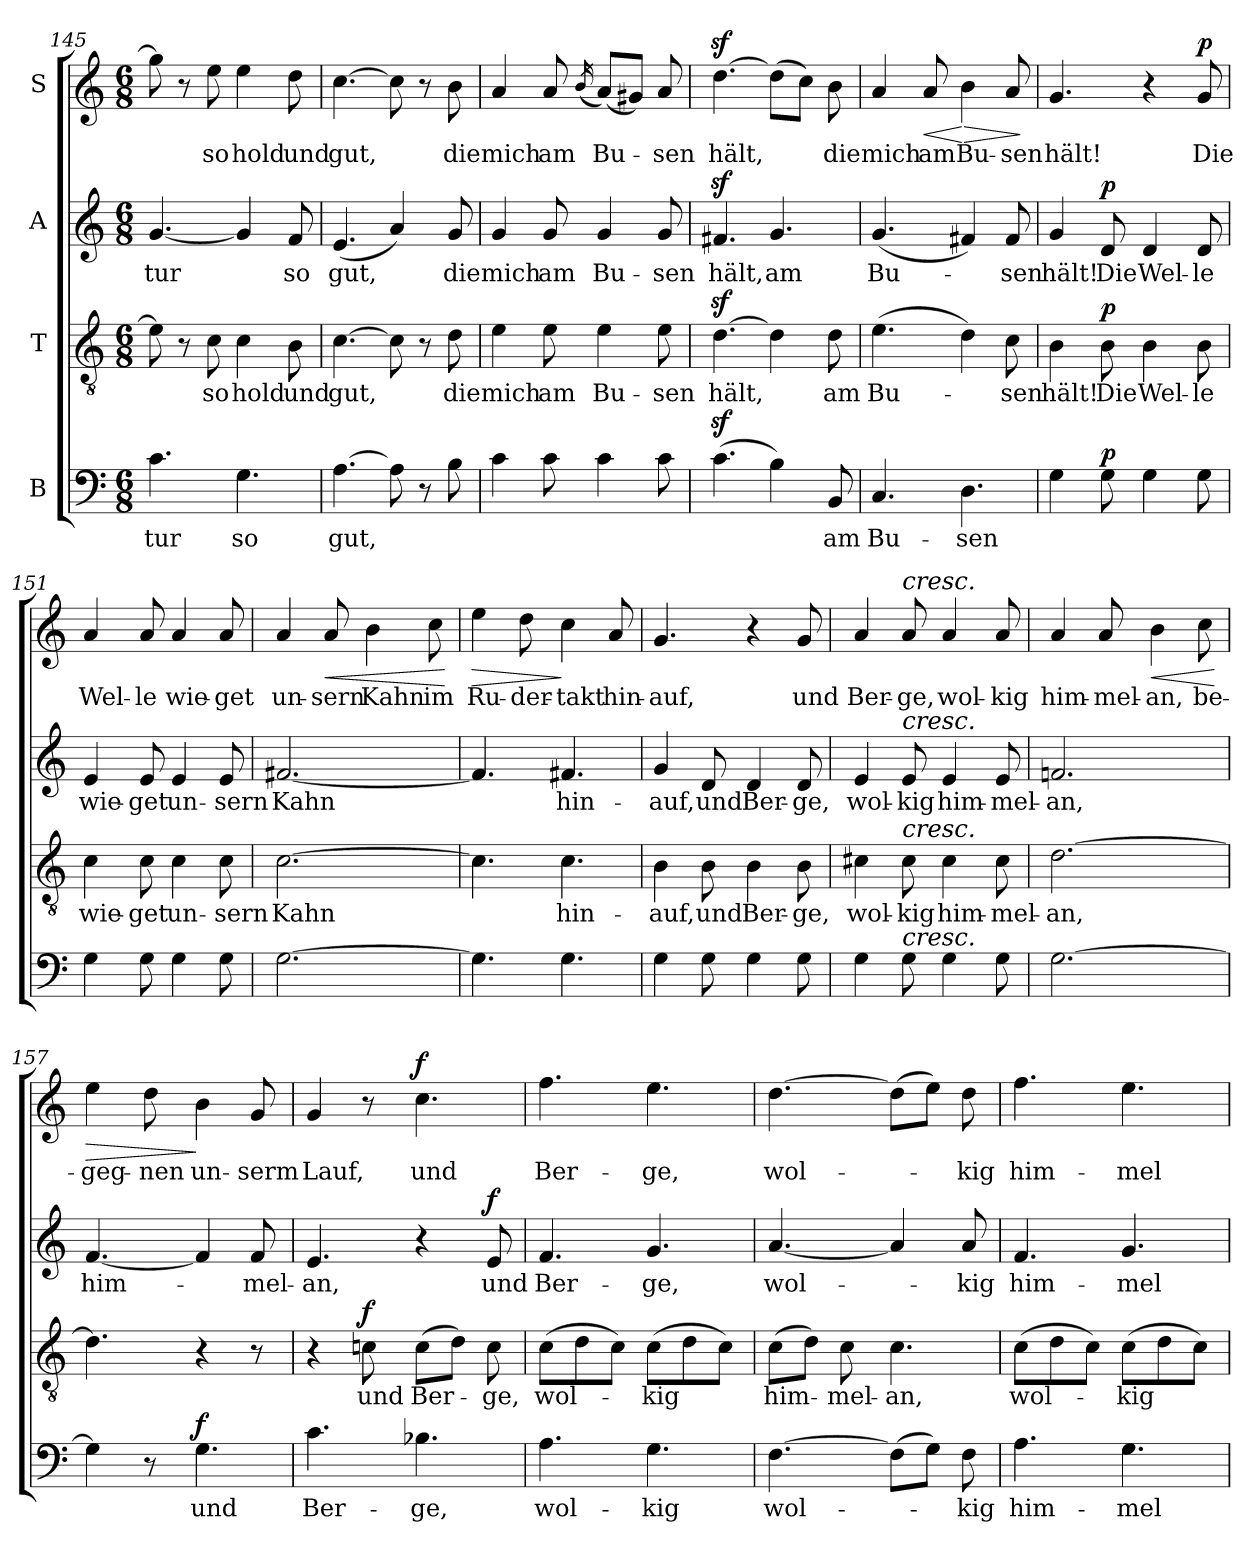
**kern	**text	**dynam	**kern	**text	**dynam	**kern	**text	**dynam	**kern	**text	**dynam
*part4	*part4	*part4	*part3	*part3	*part3	*part2	*part2	*part2	*part1	*part1	*part1
*staff4	*staff4	*staff4	*staff3	*staff3	*staff3	*staff2	*staff2	*staff2	*staff1	*staff1	*staff1
*I"B	*	*	*I"T	*	*	*I"A	*	*	*I"S	*	*
!!LO:LB:g=z
*clefF4	*	*	*clefGv2	*	*	*clefG2	*	*	*clefG2	*	*
*k[]	*	*	*k[]	*	*	*k[]	*	*	*k[]	*	*
*M6/8	*	*	*M6/8	*	*	*M6/8	*	*	*M6/8	*	*
=145	=145	=145	=145	=145	=145	=145	=145	=145	=145	=145	=145
4.c\	-tur	.	8e\]	.	.	[4.g/	-tur	.	8gg\]	.	.
.	.	.	8r	.	.	.	.	.	8r	.	.
.	.	.	8c\	so	.	.	.	.	8ee\	so	.
4.G\	so	.	4c\	hold	.	4g/]	.	.	4ee\	hold	.
.	.	.	8B\	und	.	8f/	so	.	8dd\	und	.
=146	=146	=146	=146	=146	=146	=146	=146	=146	=146	=146	=146
[4.A\	gut,	.	[4.c\	gut,	.	(4.e/	gut,	.	[4.cc\	gut,	.
8A\]	.	.	8c\]	.	.	4a/)	.	.	8cc\]	.	.
8r	.	.	8r	.	.	.	.	.	8r	.	.
8B\	.	.	8d\	die	.	8g/	die	.	8b\	die	.
=147	=147	=147	=147	=147	=147	=147	=147	=147	=147	=147	=147
4c\	.	.	4e\	mich	.	4g/	mich	.	4a/	mich	.
8c\	.	.	8e\	am	.	8g/	am	.	8a/	am	.
.	.	.	.	.	.	.	.	.	(16qb/	.	.
4c\	.	.	4e\	Bu-	.	4g/	Bu-	.	(8a/L)	Bu-	.
.	.	.	.	.	.	.	.	.	8g#X/J)	.	.
8c\	.	.	8e\	-sen	.	8g/	-sen	.	8a/	-sen	.
=148	=148	=148	=148	=148	=148	=148	=148	=148	=148	=148	=148
(4.cz>\	.	.	[4.dz>\	hält,	.	4.f#Xz>/	hält,	.	[4.ddz>\	hält,	.
4B\)	.	.	4d\]	.	.	4.g/	am	.	(8dd\L]	.	.
.	.	.	.	.	.	.	.	.	8cc\J)	.	.
8BB/	am	.	8d\	am	.	.	.	.	8b\	die	.
=149	=149	=149	=149	=149	=149	=149	=149	=149	=149	=149	=149
4.C/	Bu-	.	(4.e\	Bu-	.	(4.g/	Bu-	.	4a/	mich	.
!	!	!	!	!	!	!	!	!	!	!	!LO:HP:b
.	.	.	.	.	.	.	.	.	8a/	am	<
!	!	!	!	!	!	!	!	!	!	!	!LO:HP:n=1:b
4.D\	-sen	.	4d\)	.	.	4f#X/)	.	.	4b\	Bu-	[ >
.	.	.	8c\	-sen	.	8f#/	-sen	.	8a/	-sen	.
.	.	.	.	.	.	.	.	.	.	.	]
!!LO:LB:g=z
=150	=150	=150	=150	=150	=150	=150	=150	=150	=150	=150	=150
4G\	.	.	4B\	hält!	.	4g/	hält!	.	4.g/	hält!	.
!	!	!LO:DY:a	!	!	!LO:DY:a	!	!	!LO:DY:a	!	!	!
8G\	.	p	8B\	Die	p	8d/	Die	p	.	.	.
4G\	.	.	4B\	Wel-	.	4d/	Wel-	.	4r	.	.
!	!	!	!	!	!	!	!	!	!	!	!LO:DY:a
8G\	.	.	8B\	-le	.	8d/	-le	.	8g/	Die	p
=151	=151	=151	=151	=151	=151	=151	=151	=151	=151	=151	=151
4G\	.	.	4c\	wie-	.	4e/	wie-	.	4a/	Wel-	.
8G\	.	.	8c\	-get	.	8e/	-get	.	8a/	-le	.
4G\	.	.	4c\	un-	.	4e/	un-	.	4a/	wie-	.
8G\	.	.	8c\	-sern	.	8e/	-sern	.	8a/	-get	.
=152	=152	=152	=152	=152	=152	=152	=152	=152	=152	=152	=152
[2.G\	.	.	[2.c\	Kahn	.	[2.f#X/	Kahn	.	4a/	un-	.
!	!	!	!	!	!	!	!	!	!	!	!LO:HP:b
.	.	.	.	.	.	.	.	.	8a/	-sern	<
.	.	.	.	.	.	.	.	.	4b\	Kahn	.
.	.	.	.	.	.	.	.	.	8cc\	im	.
.	.	.	.	.	.	.	.	.	.	.	[
=153	=153	=153	=153	=153	=153	=153	=153	=153	=153	=153	=153
!	!	!	!	!	!	!	!	!	!	!	!LO:HP:b
4.G\]	.	.	4.c\]	.	.	4.f#/]	.	.	4ee\	Ru-	>
.	.	.	.	.	.	.	.	.	8dd\	-der-	.
4.G\	.	.	4.c\	hin-	.	4.f#X/	hin-	.	4cc\	-takt	]
.	.	.	.	.	.	.	.	.	8a/	hin-	.
=154	=154	=154	=154	=154	=154	=154	=154	=154	=154	=154	=154
4G\	.	.	4B\	-auf,	.	4g/	-auf,	.	4.g/	-auf,	.
8G\	.	.	8B\	und	.	8d/	und	.	.	.	.
4G\	.	.	4B\	Ber-	.	4d/	Ber-	.	4r	.	.
8G\	.	.	8B\	-ge,	.	8d/	-ge,	.	8g/	und	.
!!LO:PB:g=z
=155	=155	=155	=155	=155	=155	=155	=155	=155	=155	=155	=155
4G\	.	.	4c#X\	wol-	.	4e/	wol-	.	4a/	Ber-	.
!	!	!	!	!	!	!	!	!	!LO:TX:a:i:t=cresc.	!	!
!	!	!	!	!	!	!LO:TX:a:i:t=cresc.	!	!	!	!	!
!	!	!	!LO:TX:a:i:t=cresc.	!	!	!	!	!	!	!	!
!LO:TX:a:i:t=cresc.	!	!	!	!	!	!	!	!	!	!	!
8G\	.	.	8c#\	-kig	.	8e/	-kig	.	8a/	-ge,	.
4G\	.	.	4c#\	him-	.	4e/	him-	.	4a/	wol-	.
8G\	.	.	8c#\	-mel-	.	8e/	-mel-	.	8a/	-kig	.
=156	=156	=156	=156	=156	=156	=156	=156	=156	=156	=156	=156
[2.G\	.	.	[2.d\	-an,	.	2.fn/	-an,	.	4a/	him-	.
.	.	.	.	.	.	.	.	.	8a/	-mel-	.
!	!	!	!	!	!	!	!	!	!	!	!LO:HP:b
.	.	.	.	.	.	.	.	.	4b\	-an,	<
.	.	.	.	.	.	.	.	.	8cc\	be-	.
.	.	.	.	.	.	.	.	.	.	.	[
=157	=157	=157	=157	=157	=157	=157	=157	=157	=157	=157	=157
!	!	!	!	!	!	!	!	!	!	!	!LO:HP:b
4G\]	.	.	4.d\]	.	.	[4.f/	him-	.	4ee\	-geg-	>
8r	.	.	.	.	.	.	.	.	8dd\	-nen	.
!	!	!LO:DY:a	!	!	!	!	!	!	!	!	!
4.G\	und	f	4r	.	.	4f/]	.	.	4b\	un-	]
.	.	.	8r	.	.	8f/	-mel-	.	8g/	-serm	.
=158	=158	=158	=158	=158	=158	=158	=158	=158	=158	=158	=158
4.c\	Ber-	.	4r	.	.	4.e/	­an,	.	4g/	Lauf,	.
!	!	!	!	!	!LO:DY:a	!	!	!	!	!	!
.	.	.	8cn\	und	f	.	.	.	8r	.	.
!	!	!	!	!	!	!	!	!	!	!	!LO:DY:a
4.B-X\	-ge,	.	(8c\L	Ber-	.	4r	.	.	4.cc\	und	f
.	.	.	8d\J)	.	.	.	.	.	.	.	.
!	!	!	!	!	!	!	!	!LO:DY:a	!	!	!
.	.	.	8c\	-ge,	.	8e/	und	f	.	.	.
=159	=159	=159	=159	=159	=159	=159	=159	=159	=159	=159	=159
4.A\	wol-	.	(8c\L	wol-	.	4.f/	Ber-	.	4.ff\	Ber-	.
.	.	.	8d\	.	.	.	.	.	.	.	.
.	.	.	8c\J)	.	.	.	.	.	.	.	.
4.G\	-kig	.	(8c\L	-kig	.	4.g/	-ge,	.	4.ee\	-ge,	.
.	.	.	8d\	.	.	.	.	.	.	.	.
.	.	.	8c\J)	.	.	.	.	.	.	.	.
!!LO:LB:g=z
=160	=160	=160	=160	=160	=160	=160	=160	=160	=160	=160	=160
[4.F\	wol-	.	(8c\L	him-	.	[4.a/	wol-	.	[4.dd\	wol-	.
.	.	.	8d\J)	.	.	.	.	.	.	.	.
.	.	.	8c\	-mel-	.	.	.	.	.	.	.
(8F\L]	.	.	4.c\	-an,	.	4a/]	.	.	(8dd\L]	.	.
8G\J)	.	.	.	.	.	.	.	.	8ee\J)	.	.
8F\	-kig	.	.	.	.	8a/	-kig	.	8dd\	-kig	.
=161	=161	=161	=161	=161	=161	=161	=161	=161	=161	=161	=161
4.A\	him-	.	(8c\L	wol-	.	4.f/	him-	.	4.ff\	him-	.
.	.	.	8d\	.	.	.	.	.	.	.	.
.	.	.	8c\J)	.	.	.	.	.	.	.	.
4.G\	-mel-	.	(8c\L	-kig	.	4.g/	-mel-	.	4.ee\	-mel-	.
.	.	.	8d\	.	.	.	.	.	.	.	.
.	.	.	8c\J)	.	.	.	.	.	.	.	.
=	=	=	=	=	=	=	=	=	=	=	=
*-	*-	*-	*-	*-	*-	*-	*-	*-	*-	*-	*-
